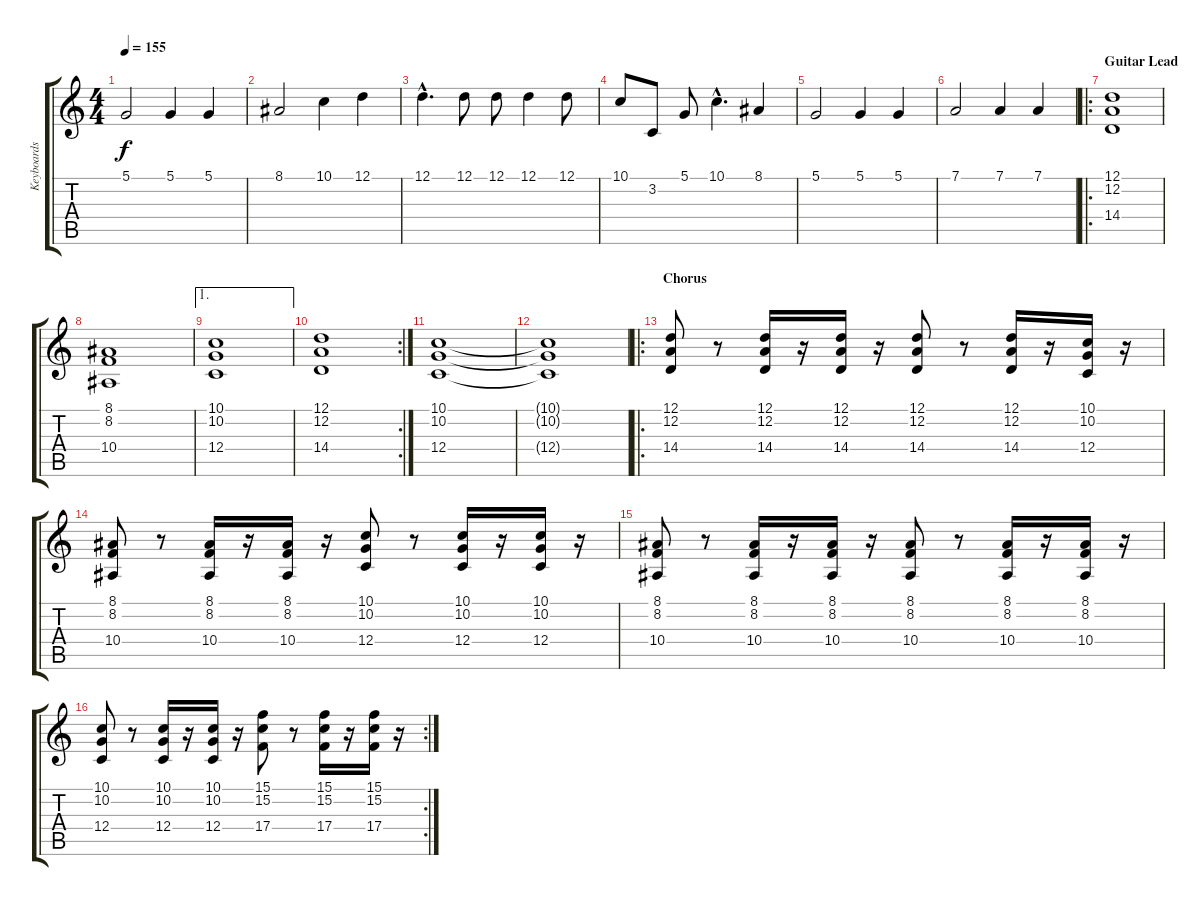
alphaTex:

\track ("Keyboards" "Keyboards") {instrument stringensemble1}
\staff {score tabs}
\tuning (D4 A3 F3 C3 G2 D2) {hide}
\ts (4 4)
\tempo 155
\clef g2
\ks c
5.1.2{dy f} 5.1.4 5.1.4 |
8.1.2 10.1.4 12.1.4 |
12.1{hac}.4{d} 12.1.8 12.1.8 12.1.4 12.1.8 |
10.1.8 3.2.8 5.1.8 10.1{hac}.4{d} 8.1.4 |
5.1.2 5.1.4 5.1.4 |
7.1.2 7.1.4 7.1.4 |
\ro
\section ("" "Guitar Lead")
(12.1 12.2 14.4).1 |
(8.1 8.2 10.4).1 |
\ae 1
(10.1 10.2 12.4).1 |
\rc 2
(12.1 12.2 14.4).1 |
(10.1 10.2 12.4).1 |
(10.1{t} 10.2{t} 12.4{t}).1 |
\ro
\section ("" "Chorus")
(12.1 12.2 14.4).8{instrument stringensemble1} r.8 (12.1 12.2 14.4).16 r.16 (12.1 12.2 14.4).16 r.16 (12.1 12.2 14.4).8 r.8 (12.1 12.2 14.4).16 r.16 (10.1 10.2 12.4).16 r.16 |
(8.1 8.2 10.4).8 r.8 (8.1 8.2 10.4).16 r.16 (8.1 8.2 10.4).16 r.16 (10.1 10.2 12.4).8 r.8 (10.1 10.2 12.4).16 r.16 (10.1 10.2 12.4).16 r.16 |
(8.1 8.2 10.4).8 r.8 (8.1 8.2 10.4).16 r.16 (8.1 8.2 10.4).16 r.16 (8.1 8.2 10.4).8 r.8 (8.1 8.2 10.4).16 r.16 (8.1 8.2 10.4).16 r.16 |
\rc 2
(10.1 10.2 12.4).8 r.8 (10.1 10.2 12.4).16 r.16 (10.1 10.2 12.4).16 r.16 (15.1 15.2 17.4).8 r.8 (15.1 15.2 17.4).16 r.16 (15.1 15.2 17.4).16 r.16
